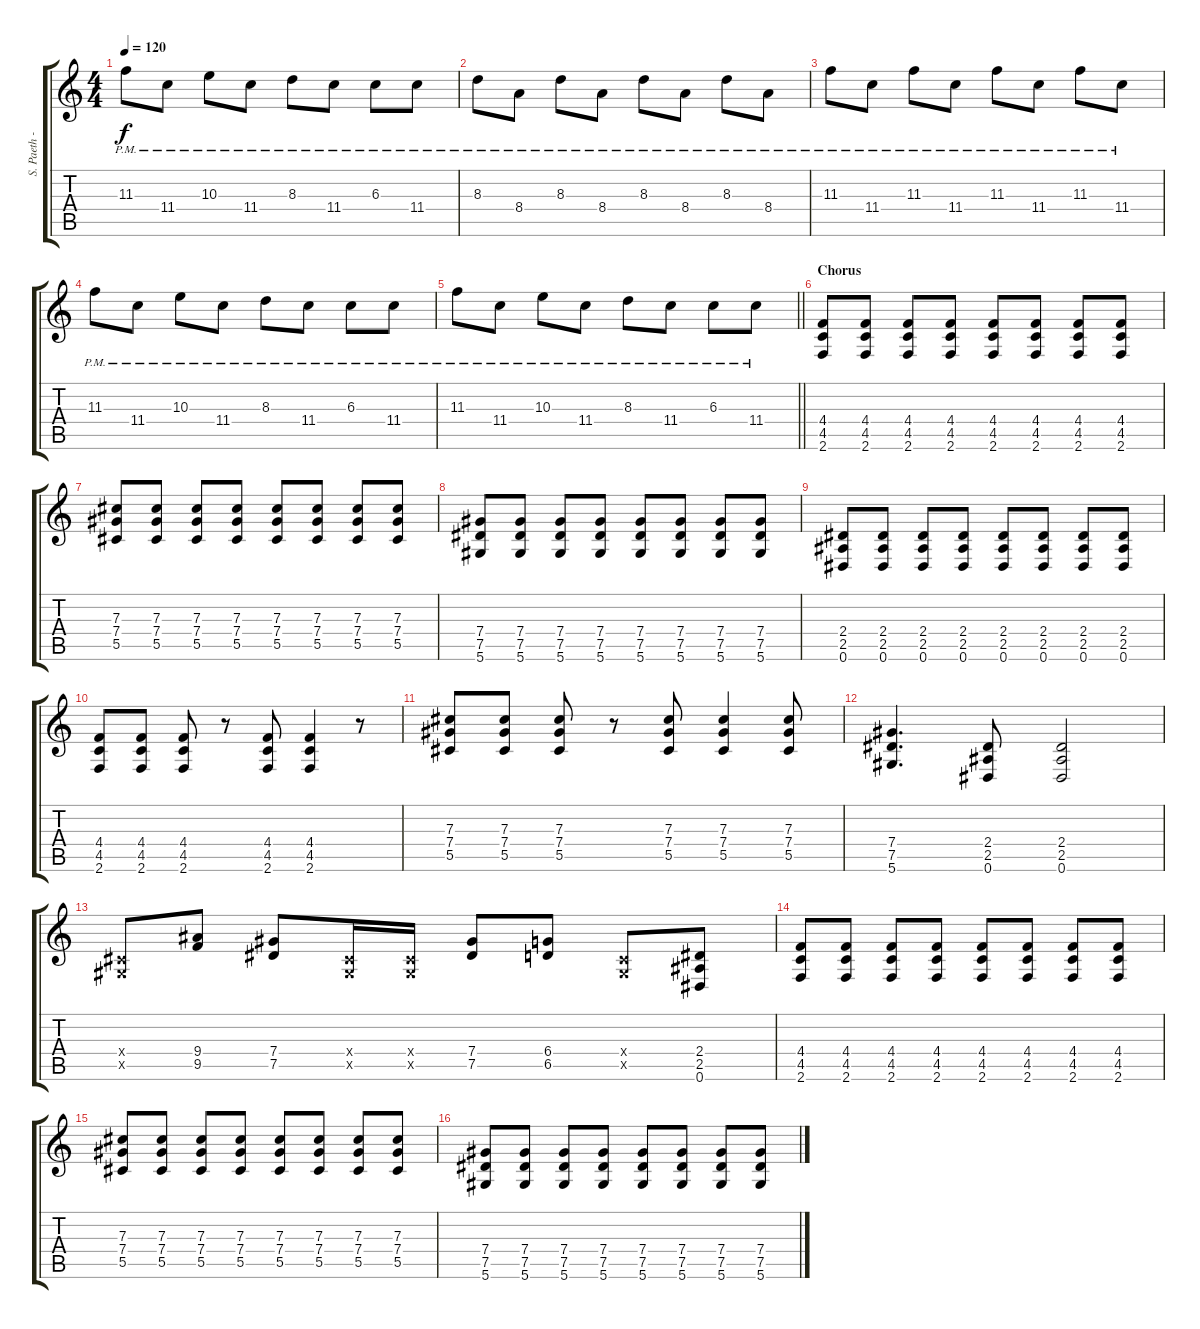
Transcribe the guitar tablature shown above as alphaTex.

\track ("S. Paeth - Rhythm Guitar" "S. Paeth -") {instrument overdrivenguitar}
\staff {score tabs}
\tuning (Eb4 Bb3 Gb3 Db3 Ab2 Eb2) {hide}
\ts (4 4)
\tempo 120
\clef g2
\ks c
11.3{pm}.8{dy f} 11.4{pm}.8 10.3{pm}.8 11.4{pm}.8 8.3{pm}.8 11.4{pm}.8 6.3{pm}.8 11.4{pm}.8 |
8.3{pm}.8 8.4{pm}.8 8.3{pm}.8 8.4{pm}.8 8.3{pm}.8 8.4{pm}.8 8.3{pm}.8 8.4{pm}.8 |
11.3{pm}.8 11.4{pm}.8 11.3{pm}.8 11.4{pm}.8 11.3{pm}.8 11.4{pm}.8 11.3{pm}.8 11.4{pm}.8 |
11.3{pm}.8 11.4{pm}.8 10.3{pm}.8 11.4{pm}.8 8.3{pm}.8 11.4{pm}.8 6.3{pm}.8 11.4{pm}.8 |
\barLineRight lightlight
11.3{pm}.8 11.4{pm}.8 10.3{pm}.8 11.4{pm}.8 8.3{pm}.8 11.4{pm}.8 6.3{pm}.8 11.4{pm}.8 |
\section ("" "Chorus")
(4.4 4.5 2.6).8 (4.4 4.5 2.6).8 (4.4 4.5 2.6).8 (4.4 4.5 2.6).8 (4.4 4.5 2.6).8 (4.4 4.5 2.6).8 (4.4 4.5 2.6).8 (4.4 4.5 2.6).8 |
(7.3 7.4 5.5).8 (7.3 7.4 5.5).8 (7.3 7.4 5.5).8 (7.3 7.4 5.5).8 (7.3 7.4 5.5).8 (7.3 7.4 5.5).8 (7.3 7.4 5.5).8 (7.3 7.4 5.5).8 |
(7.4 7.5 5.6).8 (7.4 7.5 5.6).8 (7.4 7.5 5.6).8 (7.4 7.5 5.6).8 (7.4 7.5 5.6).8 (7.4 7.5 5.6).8 (7.4 7.5 5.6).8 (7.4 7.5 5.6).8 |
(2.4 2.5 0.6).8 (2.4 2.5 0.6).8 (2.4 2.5 0.6).8 (2.4 2.5 0.6).8 (2.4 2.5 0.6).8 (2.4 2.5 0.6).8 (2.4 2.5 0.6).8 (2.4 2.5 0.6).8 |
(4.4 4.5 2.6).8 (4.4 4.5 2.6).8 (4.4 4.5 2.6).8 r.8 (4.4 4.5 2.6).8 (4.4 4.5 2.6).4 r.8 |
(7.3 7.4 5.5).8 (7.3 7.4 5.5).8 (7.3 7.4 5.5).8 r.8 (7.3 7.4 5.5).8 (7.3 7.4 5.5).4 (7.3 7.4 5.5).8 |
(7.4 7.5 5.6).4{d} (2.4 2.5 0.6).8 (2.4 2.5 0.6).2 |
(0.4{x} 0.5{x}).8 (9.4 9.5).8 (7.4 7.5).8 (0.4{x} 0.5{x}).16 (0.4{x} 0.5{x}).16 (7.4 7.5).8 (6.4 6.5).8 (0.4{x} 0.5{x}).8 (2.4 2.5 0.6).8 |
(4.4 4.5 2.6).8 (4.4 4.5 2.6).8 (4.4 4.5 2.6).8 (4.4 4.5 2.6).8 (4.4 4.5 2.6).8 (4.4 4.5 2.6).8 (4.4 4.5 2.6).8 (4.4 4.5 2.6).8 |
(7.3 7.4 5.5).8 (7.3 7.4 5.5).8 (7.3 7.4 5.5).8 (7.3 7.4 5.5).8 (7.3 7.4 5.5).8 (7.3 7.4 5.5).8 (7.3 7.4 5.5).8 (7.3 7.4 5.5).8 |
(7.4 7.5 5.6).8 (7.4 7.5 5.6).8 (7.4 7.5 5.6).8 (7.4 7.5 5.6).8 (7.4 7.5 5.6).8 (7.4 7.5 5.6).8 (7.4 7.5 5.6).8 (7.4 7.5 5.6).8
